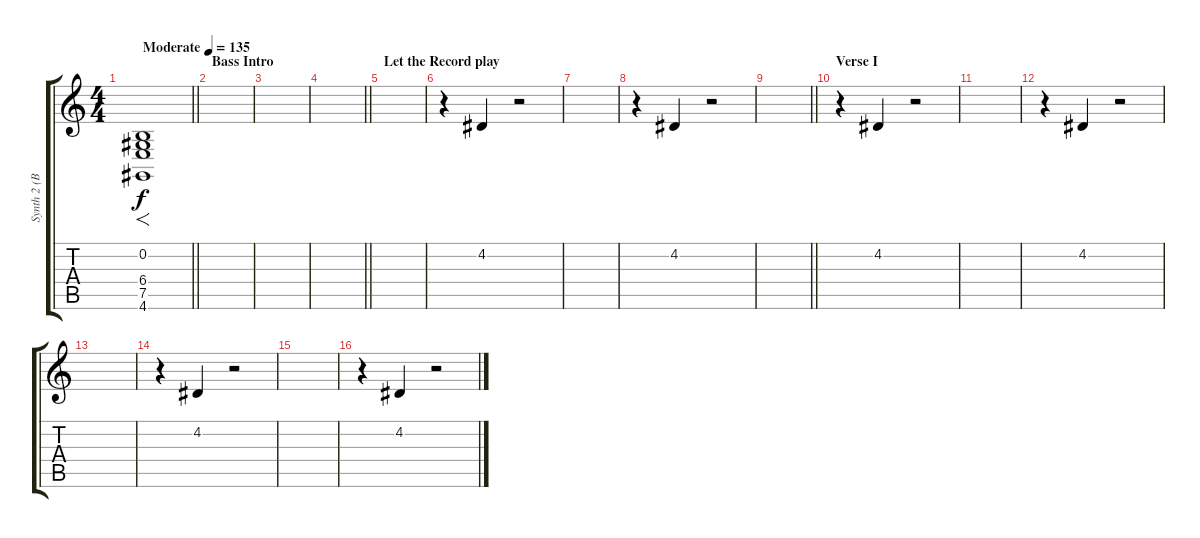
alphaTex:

\track ("Synth 2 (Billy Martin)" "Synth 2 (B") {instrument fx1rain}
\staff {score tabs}
\tuning (E4 B3 G3 D3 A2 E2) {hide}
\ts (4 4)
\tempo (135 "Moderate")
\clef g2
\barLineRight lightlight
\ks c
(0.2 6.4 7.5 4.6).1{f dy f volume 16 balance 8 instrument fx8scifi} |
\section ("" "Bass Intro")
|
|
\barLineRight lightlight
|
\section ("" "Let the Record play")
|
r.4{volume 13 balance 13 instrument fx1rain} 4.2.4 r.2 |
|
r.4 4.2.4 r.2 |
\barLineRight lightlight
|
\section ("" "Verse I")
r.4{instrument fx1rain} 4.2.4 r.2 |
|
r.4 4.2.4 r.2 |
|
r.4 4.2.4 r.2 |
|
r.4 4.2.4 r.2
